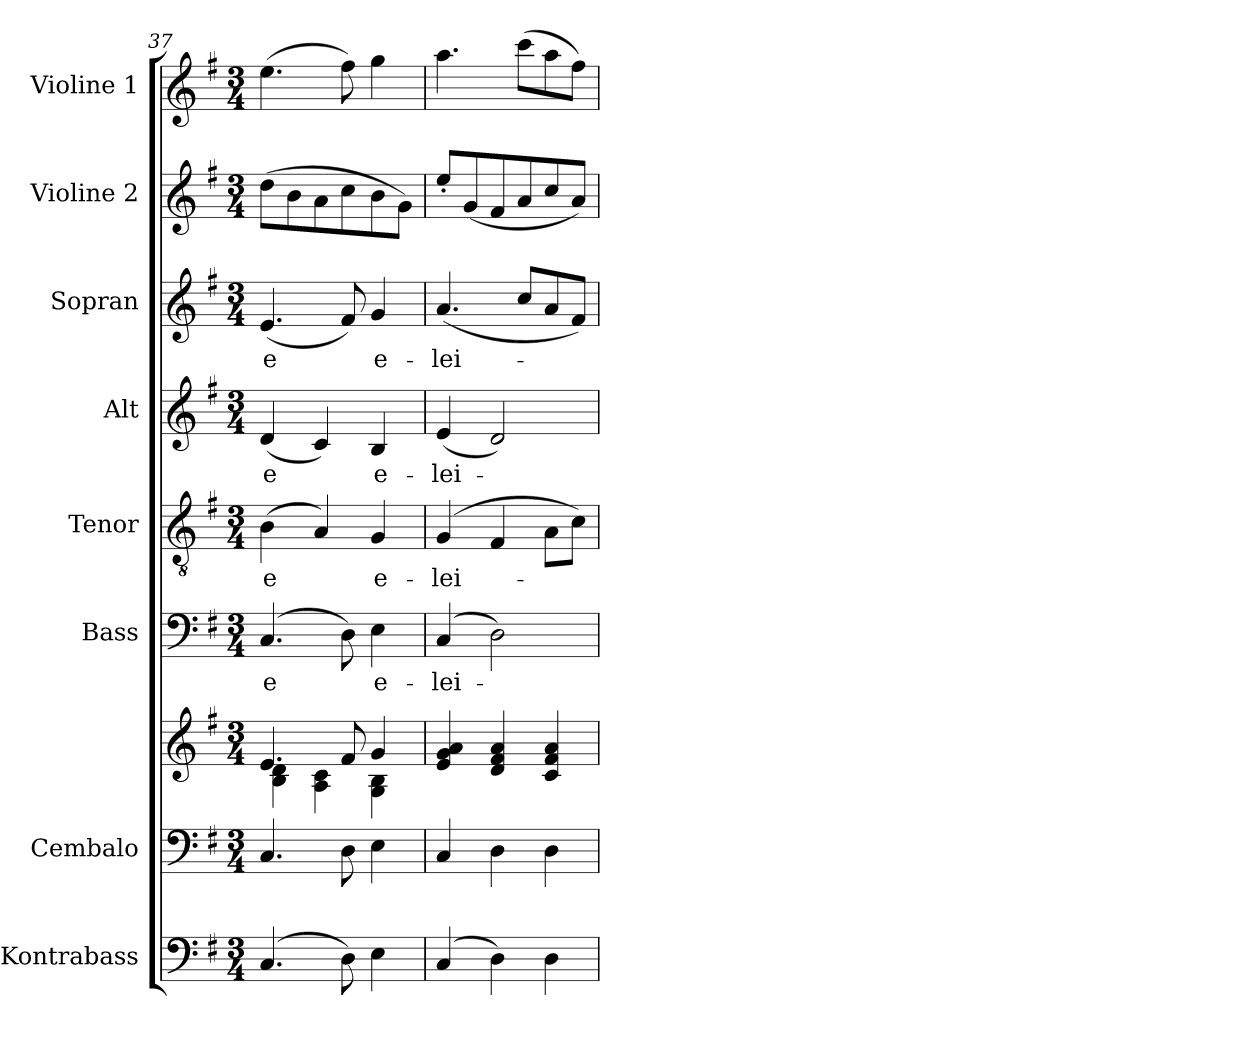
**kern	**kern	**kern	**kern	**text	**kern	**text	**kern	**text	**kern	**text	**kern	**kern
*part8	*part7	*part7	*part6	*part6	*part5	*part5	*part4	*part4	*part3	*part3	*part2	*part1
*staff9	*staff8	*staff7	*staff6	*staff6	*staff5	*staff5	*staff4	*staff4	*staff3	*staff3	*staff2	*staff1
*I"Kontrabass	*I"Cembalo	*	*I"Bass	*	*I"Tenor	*	*I"Alt	*	*I"Sopran	*	*I"Violine 2	*I"Violine 1
*I'Kb.	*I'Cemb.	*	*I'B.	*	*I'T.	*	*I'A.	*	*I'S.	*	*I'Vl. 2	*I'Vl. 1
!!LO:PB:g=z
*clefF4	*clefF4	*clefG2	*clefF4	*	*clefGv2	*	*clefG2	*	*clefG2	*	*clefG2	*clefG2
*ITrd7c12	*	*	*	*	*	*	*	*	*	*	*	*
*k[f#]	*k[f#]	*k[f#]	*k[f#]	*	*k[f#]	*	*k[f#]	*	*k[f#]	*	*k[f#]	*k[f#]
*G:	*G:	*G:	*G:	*	*G:	*	*G:	*	*G:	*	*G:	*G:
*M3/4	*M3/4	*M3/4	*M3/4	*	*M3/4	*	*M3/4	*	*M3/4	*	*M3/4	*M3/4
=37	=37	=37	=37	=37	=37	=37	=37	=37	=37	=37	=37	=37
*	*	*^	*	*	*	*	*	*	*	*	*	*
!	!	!	!	!	!LO:LY:b	!	!LO:LY:b	!	!LO:LY:b	!	!LO:LY:b	!	!
(4.CC/	4.C/	4.e/	4B\ 4d\	(4.C/	-e	(>4B\	-e	(<4d/	-e	(<4.e/	-e	(>8dd\L	(>4.ee\
.	.	.	.	.	.	.	.	.	.	.	.	8b\	.
.	.	.	4A\ 4c\	.	.	4A/)	.	4c/)	.	.	.	8a\	.
8DD\)	8D\	8f#/	.	8D\)	.	.	.	.	.	8f#/)	.	8cc\	8ff#\)
!	!	!	!	!	!LO:LY:b	!	!LO:LY:b	!	!LO:LY:b	!	!LO:LY:b	!	!
4EE\	4E\	4g/	4G\ 4B\	4E\	e-	4G/	e-	4B/	e-	4g/	e-	8b\	4gg\
.	.	.	.	.	.	.	.	.	.	.	.	8g\J)	.
*	*	*v	*v	*	*	*	*	*	*	*	*	*	*
=38	=38	=38	=38	=38	=38	=38	=38	=38	=38	=38	=38	=38
!	!	!	!	!LO:LY:b	!	!LO:LY:b	!	!LO:LY:b	!	!LO:LY:b	!	!
(4CC/	4C/	4e/ 4g/ 4a/	(4C/	-lei-	(4G/	-lei-	(<4e/	-lei-	(<4.a/	-lei-	8ee'</L	4.aa\
.	.	.	.	.	.	.	.	.	.	.	(<8g/	.
4DD\)	4D\	4d/ 4f#/ 4a/	2D\)	.	4F#/	.	2d/)	.	.	.	8f#/	.
.	.	.	.	.	.	.	.	.	8cc/L	.	8a/	(>8ccc\L
4DD\	4D\	4c/ 4f#/ 4a/	.	.	8A\L	.	.	.	8a/	.	8cc/	8aa\
.	.	.	.	.	8c\J)	.	.	.	8f#/J)	.	8a/J)	8ff#\J)
=	=	=	=	=	=	=	=	=	=	=	=	=
*-	*-	*-	*-	*-	*-	*-	*-	*-	*-	*-	*-	*-
